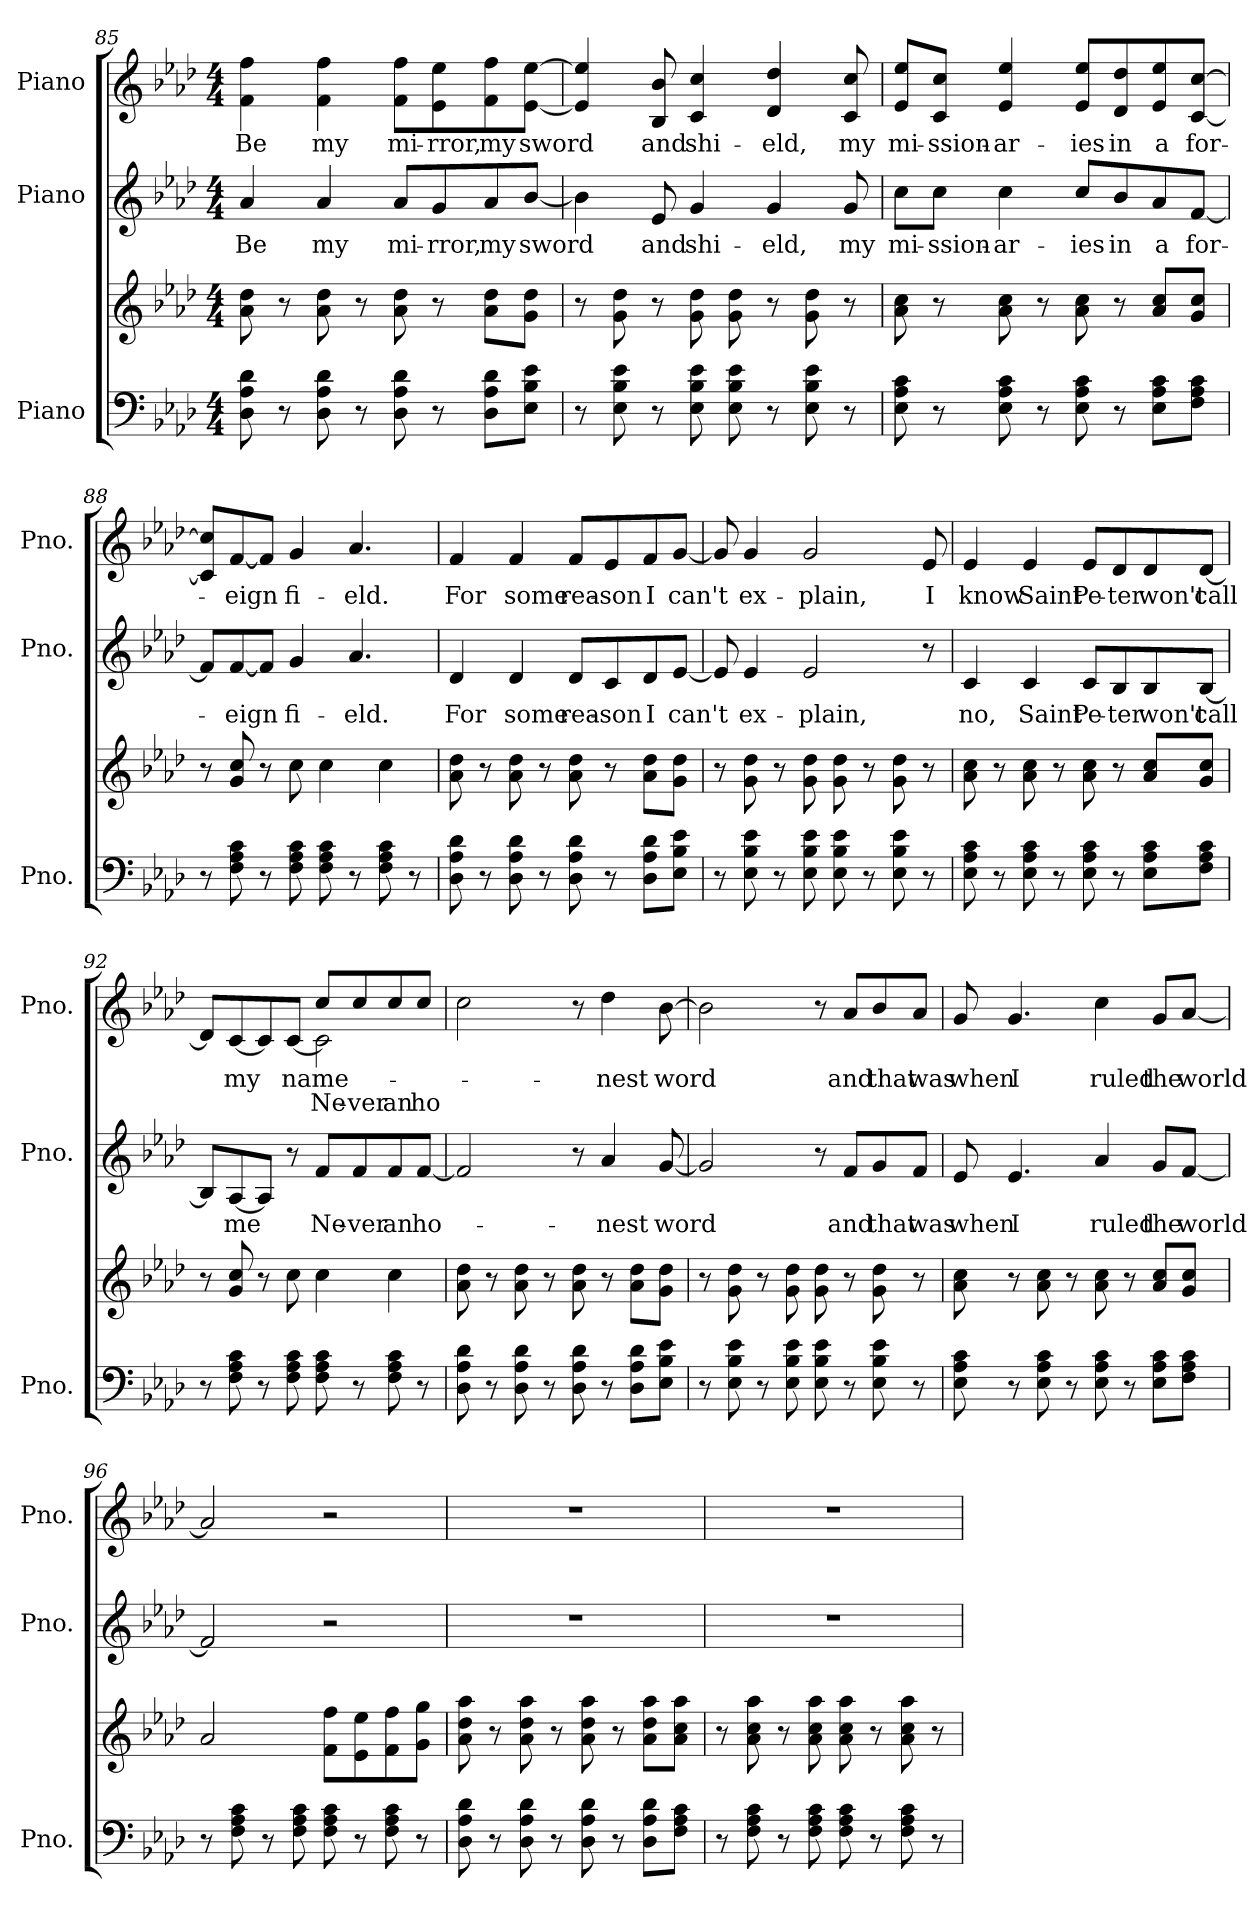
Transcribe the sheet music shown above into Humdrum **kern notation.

**kern	**kern	**dynam	**kern	**text	**kern	**text	**text
*part3	*part3	*part3	*part2	*part2	*part1	*part1	*part1
*staff4	*staff3	*staff3/4	*staff2	*staff2	*staff1	*staff1	*staff1
*I"Piano	*	*	*I"Piano	*	*I"Piano	*	*
*I'Pno.	*	*	*I'Pno.	*	*I'Pno.	*	*
*clefF4	*clefG2	*	*clefG2	*	*clefG2	*	*
*k[b-e-a-d-]	*k[b-e-a-d-]	*	*k[b-e-a-d-]	*	*k[b-e-a-d-]	*	*
*M4/4	*M4/4	*	*M4/4	*	*M4/4	*	*
=85	=85	=85	=85	=85	=85	=85	=85
!	!	!	!	!LO:LY:b	!	!LO:LY:b	!
8D-\ 8A-\ 8d-\	8a-\ 8dd-\	.	4a-/	Be	4f\ 4ff\	Be	.
8r	8r	.	.	.	.	.	.
!	!	!	!	!LO:LY:b	!	!LO:LY:b	!
8D-\ 8A-\ 8d-\	8a-\ 8dd-\	.	4a-/	my	4f\ 4ff\	my	.
8r	8r	.	.	.	.	.	.
!	!	!	!	!LO:LY:b	!	!LO:LY:b	!
8D-\ 8A-\ 8d-\	8a-\ 8dd-\	.	8a-/L	mi-	8f\ 8ff\L	mi-	.
!	!	!	!	!LO:LY:b	!	!LO:LY:b	!
8r	8r	.	8g/	-rror,	8e-\ 8ee-\	-rror,	.
!	!	!	!	!LO:LY:b	!	!LO:LY:b	!
8D-\ 8A-\ 8d-\L	8a-\ 8dd-\L	.	8a-/	my	8f\ 8ff\	my	.
!	!	!	!	!LO:LY:b	!	!LO:LY:b	!
8E-\ 8B-\ 8e-\J	8g\ 8dd-\J	.	[8b-/J	sword	[8e-\ [8ee-\J	sword	.
=86	=86	=86	=86	=86	=86	=86	=86
8r	8r	.	4b-\]	.	4e-/] 4ee-/]	.	.
8E-\ 8B-\ 8e-\	8g\ 8dd-\	.	.	.	.	.	.
!	!	!	!	!LO:LY:b	!	!LO:LY:b	!
8r	8r	.	8e-/	and	8B-/ 8b-/	and	.
!	!	!	!	!LO:LY:b	!	!LO:LY:b	!
8E-\ 8B-\ 8e-\	8g\ 8dd-\	.	4g/	shi-	4c/ 4cc/	shi-	.
8E-\ 8B-\ 8e-\	8g\ 8dd-\	.	.	.	.	.	.
!	!	!	!	!LO:LY:b	!	!LO:LY:b	!
8r	8r	.	4g/	-eld,	4d-/ 4dd-/	-eld,	.
8E-\ 8B-\ 8e-\	8g\ 8dd-\	.	.	.	.	.	.
!	!	!	!	!LO:LY:b	!	!LO:LY:b	!
8r	8r	.	8g/	my	8c/ 8cc/	my	.
!!LO:LB:g=z
=87	=87	=87	=87	=87	=87	=87	=87
!	!	!	!	!LO:LY:b	!	!LO:LY:b	!
8E-\ 8A-\ 8c\	8a-\ 8cc\	.	8cc\L	mi-	8e-/ 8ee-/L	mi-	.
!	!	!	!	!LO:LY:b	!	!LO:LY:b	!
8r	8r	.	8cc\J	-ssion-	8c/ 8cc/J	-ssion-	.
!	!	!	!	!LO:LY:b	!	!LO:LY:b	!
8E-\ 8A-\ 8c\	8a-\ 8cc\	.	4cc\	-ar-	4e-/ 4ee-/	-ar-	.
8r	8r	.	.	.	.	.	.
!	!	!	!	!LO:LY:b	!	!LO:LY:b	!
8E-\ 8A-\ 8c\	8a-\ 8cc\	.	8cc/L	-ies	8e-/ 8ee-/L	-ies	.
!	!	!	!	!LO:LY:b	!	!LO:LY:b	!
8r	8r	.	8b-/	in	8d-/ 8dd-/	in	.
!	!	!	!	!LO:LY:b	!	!LO:LY:b	!
8E-\ 8A-\ 8c\L	8a-/ 8cc/L	.	8a-/	a	8e-/ 8ee-/	a	.
!	!	!	!	!LO:LY:b	!	!LO:LY:b	!
8F\ 8A-\ 8c\J	8g/ 8cc/J	.	[8f/J	for-	[8c/ [8cc/J	for-	.
=88	=88	=88	=88	=88	=88	=88	=88
8r	8r	.	8f/L]	.	8c/] 8cc/]L	.	.
!	!	!	!	!LO:LY:b	!	!LO:LY:b	!
8F\ 8A-\ 8c\	8g/ 8cc/	.	[8f/	-eign	[8f/	-eign	.
8r	8r	.	8f/J]	.	8f/J]	.	.
!	!	!	!	!LO:LY:b	!	!LO:LY:b	!
8F\ 8A-\ 8c\	8cc\	.	4g/	fi-	4g/	fi-	.
8F\ 8A-\ 8c\	4cc\	.	.	.	.	.	.
!	!	!	!	!LO:LY:b	!	!LO:LY:b	!
8r	.	.	4.a-/	-eld.	4.a-/	-eld.	.
8F\ 8A-\ 8c\	4cc\	.	.	.	.	.	.
8r	.	.	.	.	.	.	.
=89	=89	=89	=89	=89	=89	=89	=89
!	!	!	!	!LO:LY:b	!	!LO:LY:b	!
8D-\ 8A-\ 8d-\	8a-\ 8dd-\	.	4d-/	For	4f/	For	.
8r	8r	.	.	.	.	.	.
!	!	!	!	!LO:LY:b	!	!LO:LY:b	!
8D-\ 8A-\ 8d-\	8a-\ 8dd-\	.	4d-/	some	4f/	some	.
8r	8r	.	.	.	.	.	.
!	!	!	!	!LO:LY:b	!	!LO:LY:b	!
8D-\ 8A-\ 8d-\	8a-\ 8dd-\	.	8d-/L	rea-	8f/L	rea-	.
!	!	!	!	!LO:LY:b	!	!LO:LY:b	!
8r	8r	.	8c/	-son	8e-/	-son	.
!	!	!	!	!LO:LY:b	!	!LO:LY:b	!
8D-\ 8A-\ 8d-\L	8a-\ 8dd-\L	.	8d-/	I	8f/	I	.
!	!	!	!	!LO:LY:b	!	!LO:LY:b	!
8E-\ 8B-\ 8e-\J	8g\ 8dd-\J	.	[8e-/J	can't	[8g/J	can't	.
=90	=90	=90	=90	=90	=90	=90	=90
8r	8r	.	8e-/]	.	8g/]	.	.
!	!	!	!	!LO:LY:b	!	!LO:LY:b	!
8E-\ 8B-\ 8e-\	8g\ 8dd-\	.	4e-/	ex-	4g/	ex-	.
8r	8r	.	.	.	.	.	.
!	!	!	!	!LO:LY:b	!	!LO:LY:b	!
8E-\ 8B-\ 8e-\	8g\ 8dd-\	.	2e-/	-plain,	2g/	-plain,	.
8E-\ 8B-\ 8e-\	8g\ 8dd-\	.	.	.	.	.	.
8r	8r	.	.	.	.	.	.
8E-\ 8B-\ 8e-\	8g\ 8dd-\	.	.	.	.	.	.
!	!	!	!	!	!	!LO:LY:b	!
8r	8r	.	8r	.	8e-/	I	.
!!LO:LB:g=z
=91	=91	=91	=91	=91	=91	=91	=91
!	!	!	!	!LO:LY:b	!	!LO:LY:b	!
8E-\ 8A-\ 8c\	8a-\ 8cc\	.	4c/	no,	4e-/	know	.
8r	8r	.	.	.	.	.	.
!	!	!	!	!LO:LY:b	!	!LO:LY:b	!
8E-\ 8A-\ 8c\	8a-\ 8cc\	.	4c/	Saint	4e-/	Saint	.
8r	8r	.	.	.	.	.	.
!	!	!	!	!LO:LY:b	!	!LO:LY:b	!
8E-\ 8A-\ 8c\	8a-\ 8cc\	.	8c/L	Pe-	8e-/L	Pe-	.
!	!	!	!	!LO:LY:b	!	!LO:LY:b	!
8r	8r	.	8B-/	-ter	8d-/	-ter	.
!	!	!	!	!LO:LY:b	!	!LO:LY:b	!
8E-\ 8A-\ 8c\L	8a-/ 8cc/L	.	8B-/	won't	8d-/	won't	.
!	!	!	!	!LO:LY:b	!	!LO:LY:b	!
8F\ 8A-\ 8c\J	8g/ 8cc/J	.	[8B-/J	call	[8d-/J	call	.
=92	=92	=92	=92	=92	=92	=92	=92
*	*	*	*	*	*^	*	*
8r	8r	.	8B-/L]	.	8d-/L]	2ryy	.	.
!	!	!	!	!LO:LY:b	!	!	!LO:LY:b	!
8F\ 8A-\ 8c\	8g/ 8cc/	.	[8A-/	me	[8c/	.	my	.
8r	8r	.	8A-/J]	.	8c/]	.	.	.
!	!	!	!	!	!	!	!LO:LY:b	!
8F\ 8A-\ 8c\	8cc\	.	8r	.	[8c/J	.	name-	.
!	!	!	!	!LO:LY:b	!	!	!	!LO:LY:b
8F\ 8A-\ 8c\	4cc\	.	8f/L	Ne-	8cc/L	2c\]	.	Ne-
!	!	!	!	!LO:LY:b	!	!	!	!LO:LY:b
8r	.	.	8f/	-ver	8cc/	.	.	-ver
!	!	!	!	!LO:LY:b	!	!	!	!LO:LY:b
8F\ 8A-\ 8c\	4cc\	.	8f/	an	8cc/	.	.	an
!	!	!	!	!LO:LY:b	!	!	!	!LO:LY:b
8r	.	.	[8f/J	ho-	8cc/J	.	.	ho
*	*	*	*	*	*v	*v	*	*
=93	=93	=93	=93	=93	=93	=93	=93
8D-\ 8A-\ 8d-\	8a-\ 8dd-\	.	2f/]	.	2cc\	.	.
8r	8r	.	.	.	.	.	.
8D-\ 8A-\ 8d-\	8a-\ 8dd-\	.	.	.	.	.	.
8r	8r	.	.	.	.	.	.
8D-\ 8A-\ 8d-\	8a-\ 8dd-\	.	8r	.	8r	.	.
!	!	!	!	!LO:LY:b	!	!LO:LY:b	!
8r	8r	.	4a-/	-nest	4dd-\	-nest	.
8D-\ 8A-\ 8d-\L	8a-\ 8dd-\L	.	.	.	.	.	.
!	!	!	!	!LO:LY:b	!	!LO:LY:b	!
8E-\ 8B-\ 8e-\J	8g\ 8dd-\J	.	[8g/	word	[8b-\	word	.
!!LO:PB:g=z
=94	=94	=94	=94	=94	=94	=94	=94
8r	8r	.	2g/]	.	2b-\]	.	.
8E-\ 8B-\ 8e-\	8g\ 8dd-\	.	.	.	.	.	.
8r	8r	.	.	.	.	.	.
8E-\ 8B-\ 8e-\	8g\ 8dd-\	.	.	.	.	.	.
8E-\ 8B-\ 8e-\	8g\ 8dd-\	.	8r	.	8r	.	.
!	!	!	!	!LO:LY:b	!	!LO:LY:b	!
8r	8r	.	8f/L	and	8a-/L	and	.
!	!	!	!	!LO:LY:b	!	!LO:LY:b	!
8E-\ 8B-\ 8e-\	8g\ 8dd-\	.	8g/	that	8b-/	that	.
!	!	!	!	!LO:LY:b	!	!LO:LY:b	!
8r	8r	.	8f/J	was	8a-/J	was	.
=95	=95	=95	=95	=95	=95	=95	=95
!	!	!	!	!LO:LY:b	!	!LO:LY:b	!
8E-\ 8A-\ 8c\	8a-\ 8cc\	.	8e-/	when	8g/	when	.
!	!	!	!	!LO:LY:b	!	!LO:LY:b	!
8r	8r	.	4.e-/	I	4.g/	I	.
8E-\ 8A-\ 8c\	8a-\ 8cc\	.	.	.	.	.	.
8r	8r	.	.	.	.	.	.
!	!	!	!	!LO:LY:b	!	!LO:LY:b	!
8E-\ 8A-\ 8c\	8a-\ 8cc\	.	4a-/	ruled	4cc\	ruled	.
8r	8r	.	.	.	.	.	.
!	!	!	!	!LO:LY:b	!	!LO:LY:b	!
8E-\ 8A-\ 8c\L	8a-/ 8cc/L	.	8g/L	the	8g/L	the	.
!	!	!	!	!LO:LY:b	!	!LO:LY:b	!
8F\ 8A-\ 8c\J	8g/ 8cc/J	.	[8f/J	world	[8a-/J	world	.
=96	=96	=96	=96	=96	=96	=96	=96
8r	2a-/	.	2f/]	.	2a-/]	.	.
8F\ 8A-\ 8c\	.	.	.	.	.	.	.
8r	.	.	.	.	.	.	.
8F\ 8A-\ 8c\	.	.	.	.	.	.	.
8F\ 8A-\ 8c\	8f\ 8ff\L	.	2r	.	2r	.	.
8r	8e-\ 8ee-\	.	.	.	.	.	.
8F\ 8A-\ 8c\	8f\ 8ff\	.	.	.	.	.	.
8r	8g\ 8gg\J	.	.	.	.	.	.
=97	=97	=97	=97	=97	=97	=97	=97
!	!	!LO:DY:b=2	!	!	!	!	!
!	!	!LO:DY:n=1:b	!	!	!	!	!
8D-\ 8A-\ 8d-\	8a-\ 8dd-\ 8aa-\	mp mp	1r	.	1r	.	.
8r	8r	.	.	.	.	.	.
8D-\ 8A-\ 8d-\	8a-\ 8dd-\ 8aa-\	.	.	.	.	.	.
8r	8r	.	.	.	.	.	.
8D-\ 8A-\ 8d-\	8a-\ 8dd-\ 8aa-\	.	.	.	.	.	.
8r	8r	.	.	.	.	.	.
8D-\ 8A-\ 8d-\L	8a-\ 8dd-\ 8aa-\L	.	.	.	.	.	.
8F\ 8A-\ 8c\J	8a-\ 8cc\ 8aa-\J	.	.	.	.	.	.
!!LO:LB:g=z
=98	=98	=98	=98	=98	=98	=98	=98
8r	8r	.	1r	.	1r	.	.
8F\ 8A-\ 8c\	8a-\ 8cc\ 8aa-\	.	.	.	.	.	.
8r	8r	.	.	.	.	.	.
8F\ 8A-\ 8c\	8a-\ 8cc\ 8aa-\	.	.	.	.	.	.
8F\ 8A-\ 8c\	8a-\ 8cc\ 8aa-\	.	.	.	.	.	.
8r	8r	.	.	.	.	.	.
8F\ 8A-\ 8c\	8a-\ 8cc\ 8aa-\	.	.	.	.	.	.
8r	8r	.	.	.	.	.	.
=	=	=	=	=	=	=	=
*-	*-	*-	*-	*-	*-	*-	*-
